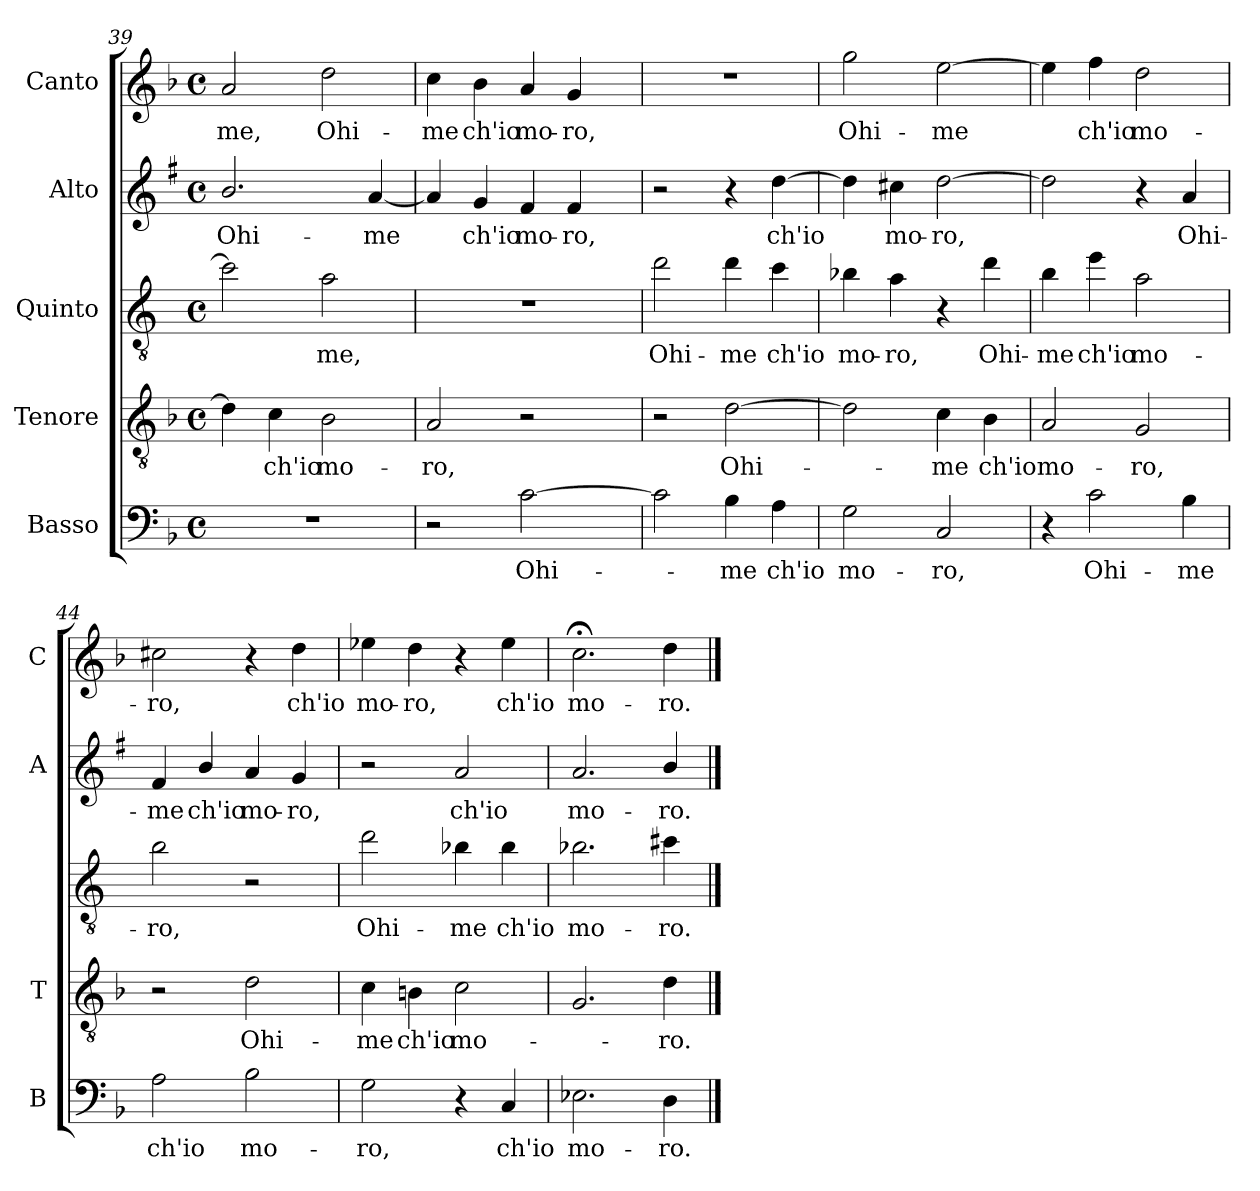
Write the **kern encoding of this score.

**kern	**text	**kern	**text	**kern	**text	**kern	**text	**kern	**text
*part5	*part5	*part4	*part4	*part3	*part3	*part2	*part2	*part1	*part1
*staff5	*staff5	*staff4	*staff4	*staff3	*staff3	*staff2	*staff2	*staff1	*staff1
*I"Basso	*	*I"Tenore	*	*I"Quinto	*	*I"Alto	*	*I"Canto	*
*I'B	*	*I'T	*	*	*	*I'A	*	*I'C	*
*clefF4	*	*clefGv2	*	*clefGv2	*	*clefG2	*	*clefG2	*
*	*	*	*	*ITrd4c7	*	*ITrd1c2	*	*	*
*k[b-]	*	*k[b-]	*	*k[b-]	*	*k[b-]	*	*k[b-]	*
*F:	*	*F:	*	*F:	*	*F:	*	*F:	*
*M4/4	*	*M4/4	*	*M4/4	*	*M4/4	*	*M4/4	*
*met(c)	*	*met(c)	*	*met(c)	*	*met(c)	*	*met(c)	*
=39	=39	=39	=39	=39	=39	=39	=39	=39	=39
!	!	!	!	!	!	!	!LO:LY:b	!	!LO:LY:b
1r	.	4d\]	.	2f\]	.	2.a/	Ohi-	2a/	-me,
!	!	!	!LO:LY:b	!	!	!	!	!	!
.	.	4c\	ch'io	.	.	.	.	.	.
!	!	!	!LO:LY:b	!	!LO:LY:b	!	!	!	!LO:LY:b
.	.	2B-\	mo-	2d\	-me,	.	.	2dd\	Ohi-
!	!	!	!	!	!	!	!LO:LY:b	!	!
.	.	.	.	.	.	[4g/	-me	.	.
=40	=40	=40	=40	=40	=40	=40	=40	=40	=40
!	!	!	!LO:LY:b	!	!	!	!	!	!LO:LY:b
2r	.	2A/	-ro,	1r	.	4g/]	.	4cc\	-me
!	!	!	!	!	!	!	!LO:LY:b	!	!LO:LY:b
.	.	.	.	.	.	4f/	ch'io	4b-\	ch'io
!	!LO:LY:b	!	!	!	!	!	!LO:LY:b	!	!LO:LY:b
[2c\	Ohi-	2r	.	.	.	4e/	mo-	4a/	mo-
!	!	!	!	!	!	!	!LO:LY:b	!	!LO:LY:b
.	.	.	.	.	.	4e/	-ro,	4g/	-ro,
=41	=41	=41	=41	=41	=41	=41	=41	=41	=41
!	!	!	!	!	!LO:LY:b	!	!	!	!
2c\]	.	2r	.	2g\	Ohi-	2r	.	1r	.
!	!LO:LY:b	!	!LO:LY:b	!	!LO:LY:b	!	!	!	!
4B-\	-me	[2d\	Ohi-	4g\	-me	4r	.	.	.
!	!LO:LY:b	!	!	!	!LO:LY:b	!	!LO:LY:b	!	!
4A\	ch'io	.	.	4f\	ch'io	[4cc\	ch'io	.	.
!!LO:LB:g=z
=42	=42	=42	=42	=42	=42	=42	=42	=42	=42
!	!LO:LY:b	!	!	!	!LO:LY:b	!	!	!	!LO:LY:b
2G\	mo-	2d\]	.	4e-X\	mo-	4cc\]	.	2gg\	Ohi-
!	!	!	!	!	!LO:LY:b	!	!LO:LY:b	!	!
.	.	.	.	4d\	-ro,	4bn\	mo-	.	.
!	!LO:LY:b	!	!LO:LY:b	!	!	!	!LO:LY:b	!	!LO:LY:b
2C/	-ro,	4c\	-me	4r	.	[2cc\	-ro,	[2ee\	-me
!	!	!	!LO:LY:b	!	!LO:LY:b	!	!	!	!
.	.	4B-\	ch'io	4g\	Ohi-	.	.	.	.
=43	=43	=43	=43	=43	=43	=43	=43	=43	=43
!	!	!	!LO:LY:b	!	!LO:LY:b	!	!	!	!
4r	.	2A/	mo-	4e\	-me	2cc\]	.	4ee\]	.
!	!LO:LY:b	!	!	!	!LO:LY:b	!	!	!	!LO:LY:b
2c\	Ohi-	.	.	4a\	ch'io	.	.	4ff\	ch'io
!	!	!	!LO:LY:b	!	!LO:LY:b	!	!	!	!LO:LY:b
.	.	2G/	-ro,	2d\	mo-	4r	.	2dd\	mo-
!	!LO:LY:b	!	!	!	!	!	!LO:LY:b	!	!
4B-\	-me	.	.	.	.	4g/	Ohi-	.	.
=44	=44	=44	=44	=44	=44	=44	=44	=44	=44
!	!LO:LY:b	!	!	!	!LO:LY:b	!	!LO:LY:b	!	!LO:LY:b
2A\	ch'io	2r	.	2e\	-ro,	4e/	-me	2cc#X\	-ro,
!	!	!	!	!	!	!	!LO:LY:b	!	!
.	.	.	.	.	.	4a/	ch'io	.	.
!	!LO:LY:b	!	!LO:LY:b	!	!	!	!LO:LY:b	!	!
2B-\	mo-	2d\	Ohi-	2r	.	4g/	mo-	4r	.
!	!	!	!	!	!	!	!LO:LY:b	!	!LO:LY:b
.	.	.	.	.	.	4f/	-ro,	4dd\	ch'io
=45	=45	=45	=45	=45	=45	=45	=45	=45	=45
!	!LO:LY:b	!	!LO:LY:b	!	!LO:LY:b	!	!	!	!LO:LY:b
2G\	-ro,	4c\	-me	2g\	Ohi-	2r	.	4ee-X\	mo-
!	!	!	!LO:LY:b	!	!	!	!	!	!LO:LY:b
.	.	4Bn\	ch'io	.	.	.	.	4dd\	-ro,
!	!	!	!LO:LY:b	!	!LO:LY:b	!	!LO:LY:b	!	!
4r	.	2c\	mo-	4e-X\	-me	2g/	ch'io	4r	.
!	!LO:LY:b	!	!	!	!LO:LY:b	!	!	!	!LO:LY:b
4C/	ch'io	.	.	4e-\	ch'io	.	.	4ee-\	ch'io
=46	=46	=46	=46	=46	=46	=46	=46	=46	=46
!	!LO:LY:b	!	!	!	!LO:LY:b	!	!LO:LY:b	!	!LO:LY:b
2.E-X\	mo-	2.G/	.	2.e-X\	mo-	2.g/	mo-	2.cc;<\	mo-
!	!LO:LY:b	!	!LO:LY:b	!	!LO:LY:b	!	!LO:LY:b	!	!LO:LY:b
4D\	-ro.	4d\	-ro.	4f#X\	-ro.	4a/	-ro.	4dd\	-ro.
==	==	==	==	==	==	==	==	==	==
*-	*-	*-	*-	*-	*-	*-	*-	*-	*-
